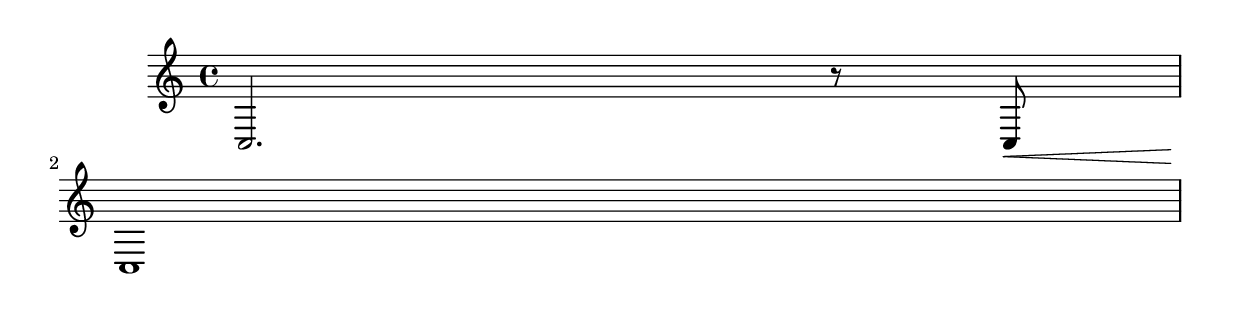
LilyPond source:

\version "2.4.0"
\header{
texidoc="crashes lily"
}

\score {  {
  \context Voice {
    \set crescendoText = "cresc."
    \set crescendoSpanner = #'dashed-line
    c2. r8 c8 \< \break \! c1
  }
}
\layout { linewidth = 5.\cm}
}

